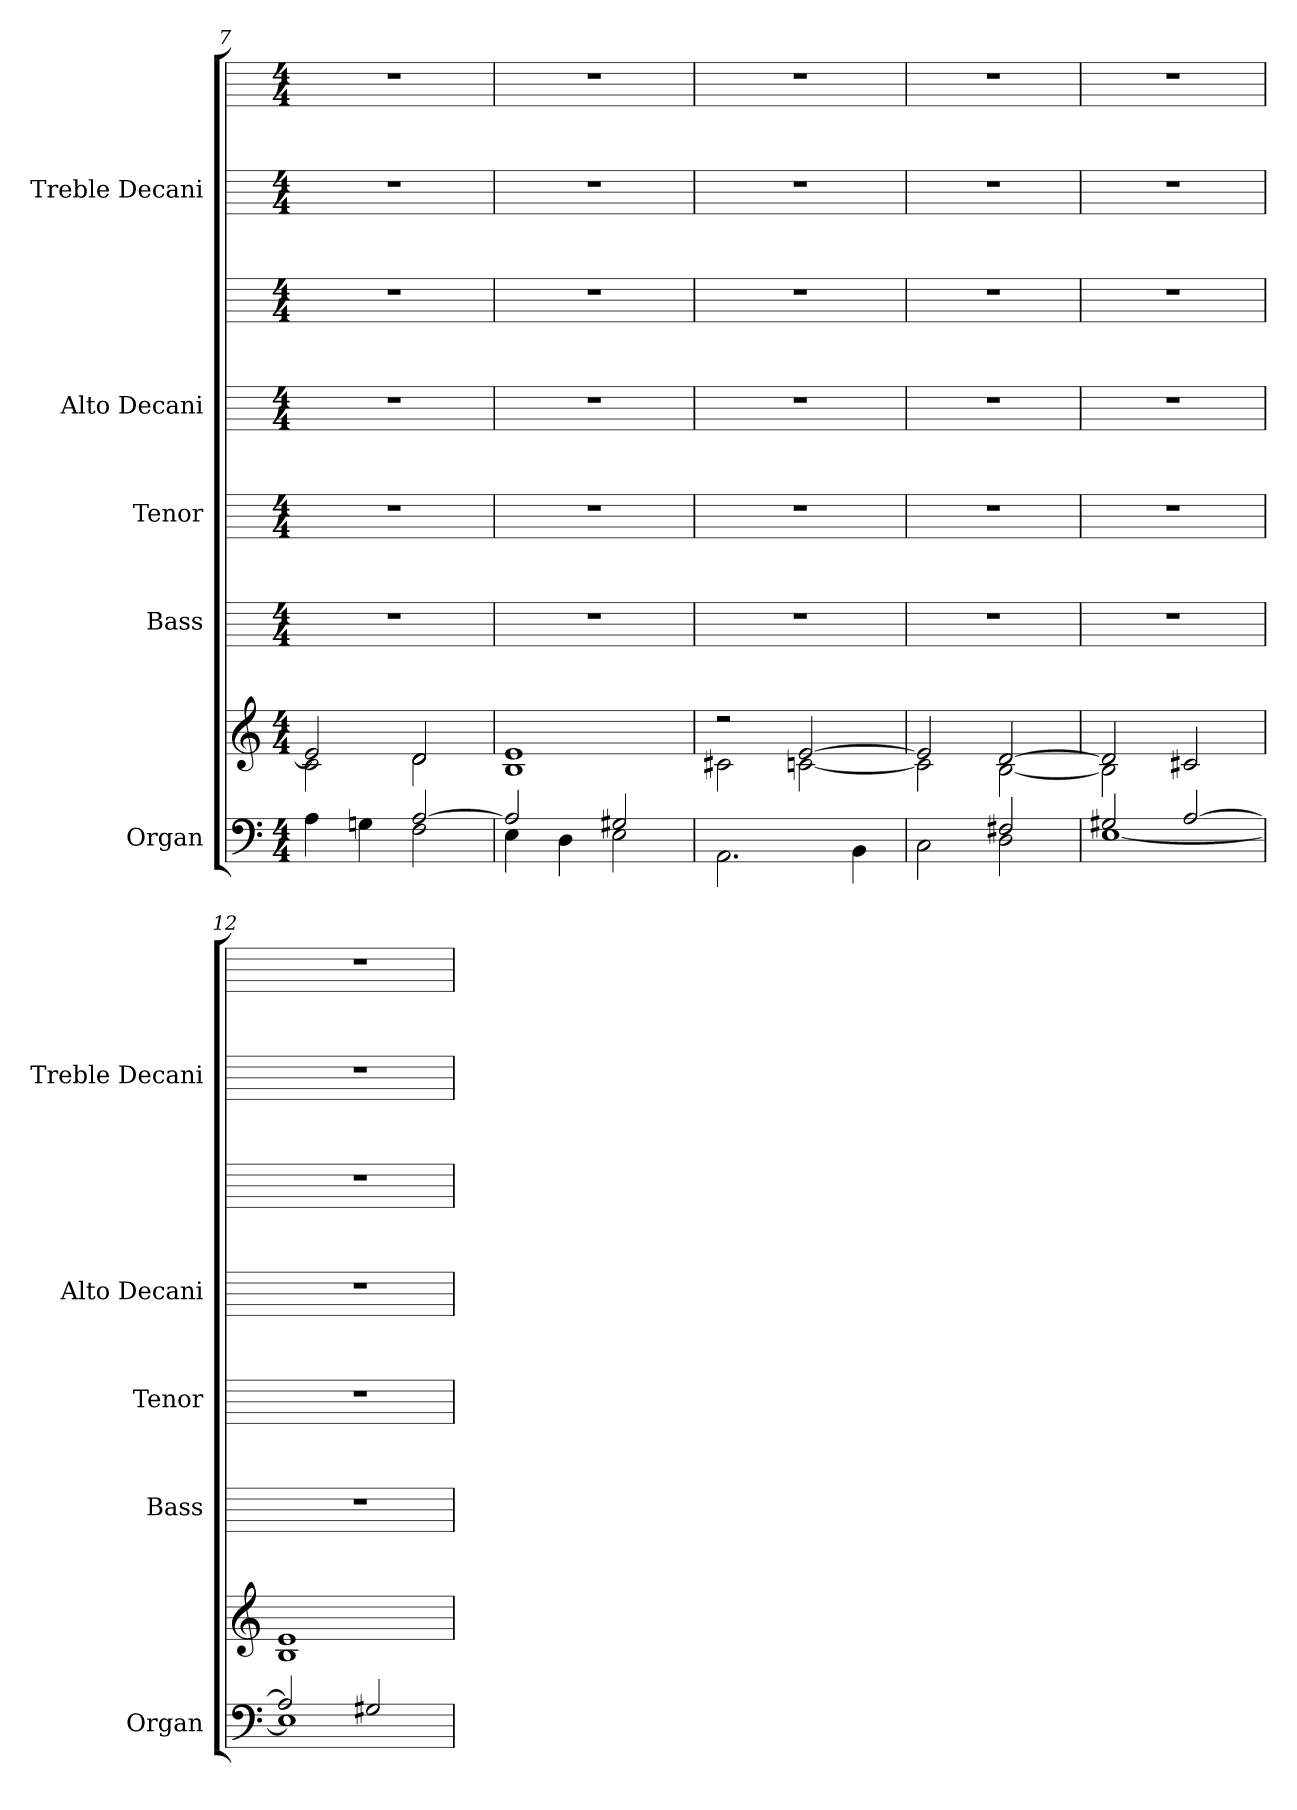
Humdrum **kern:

**kern	**kern	**kern	**kern	**kern	**kern	**kern	**kern
*part5	*part5	*part4	*part3	*part2	*part2	*part1	*part1
*staff8	*staff7	*staff6	*staff5	*staff4	*staff3	*staff2	*staff1
*I"Organ	*	*I"Bass	*I"Tenor	*I"Alto Decani	*	*I"Treble Decani	*
*I'Organ	*	*I'Bass	*I'Tenor	*I'Alto Decani	*	*I'Treble Decani	*
*clefF4	*clefG2	*	*	*	*	*	*
*k[]	*k[]	*	*	*	*	*	*
*C:	*C:	*	*	*	*	*	*
*M4/4	*M4/4	*M4/4	*M4/4	*M4/4	*M4/4	*M4/4	*M4/4
=7	=7	=7	=7	=7	=7	=7	=7
*^	*^	*	*	*	*	*	*
2ryy	4A\	2e/]	2c\	1r	1r	1r	1r	1r	1r
.	4Gn\	.	.	.	.	.	.	.	.
[2A/	2F\	2d/	2d\	.	.	.	.	.	.
=8	=8	=8	=8	=8	=8	=8	=8	=8	=8
2A/]	4E\	1e/	1B\	1r	1r	1r	1r	1r	1r
.	4D\	.	.	.	.	.	.	.	.
2G#X/	2E\	.	.	.	.	.	.	.	.
=9	=9	=9	=9	=9	=9	=9	=9	=9	=9
1ryy	2.AA\	2r	2c#X\	1r	1r	1r	1r	1r	1r
.	.	[2e/	[2cn\	.	.	.	.	.	.
.	4BB\	.	.	.	.	.	.	.	.
=10	=10	=10	=10	=10	=10	=10	=10	=10	=10
2ryy	2C\	2e/]	2c\]	1r	1r	1r	1r	1r	1r
2F#X/	2D\	[2d/	[2B\	.	.	.	.	.	.
=11	=11	=11	=11	=11	=11	=11	=11	=11	=11
2G#X/	[1E\	2d/]	2B\]	1r	1r	1r	1r	1r	1r
[2A/	.	2c#X/	2ryy	.	.	.	.	.	.
=12	=12	=12	=12	=12	=12	=12	=12	=12	=12
2A/]	1E\]	1e/	1B\	1r	1r	1r	1r	1r	1r
2G#X/	.	.	.	.	.	.	.	.	.
*v	*v	*	*	*	*	*	*	*	*
*	*v	*v	*	*	*	*	*	*
=	=	=	=	=	=	=	=
*-	*-	*-	*-	*-	*-	*-	*-
